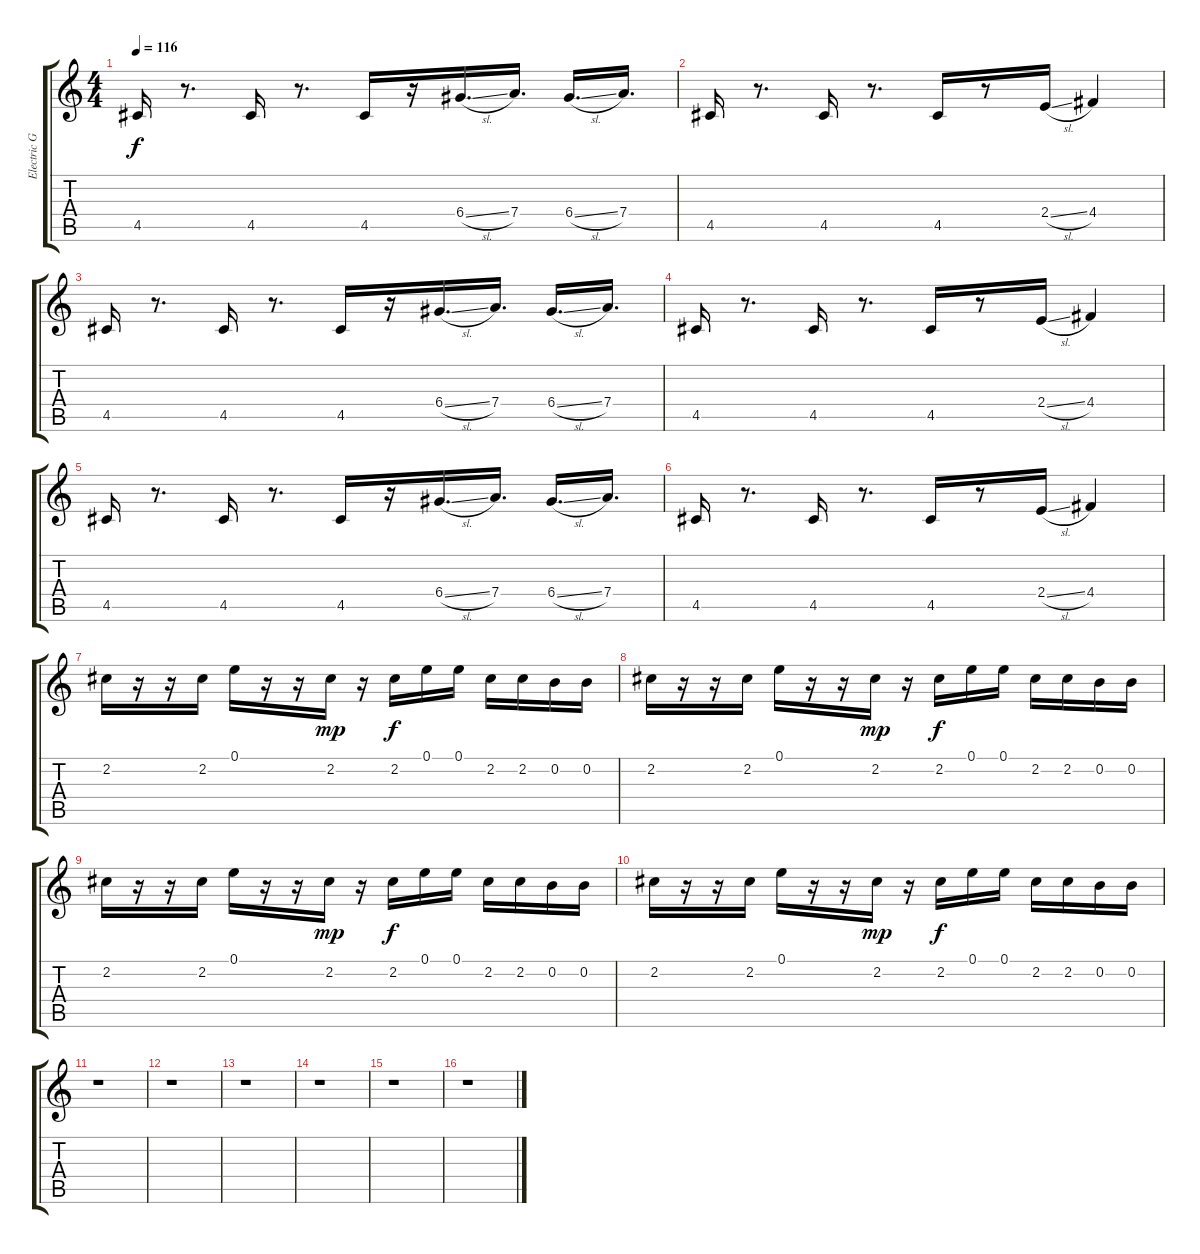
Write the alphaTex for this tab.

\track ("Electric Guitar" "Electric G") {instrument distortionguitar}
\staff {score tabs}
\tuning (E4 B3 G3 D3 A2 E2) {hide}
\ts (4 4)
\tempo 116
\clef g2
\ks c
4.5.16{dy f} r.8{d} 4.5.16 r.8{d} 4.5.16 r.16 6.4{sl}.16{d} 7.4.16{d} 6.4{sl}.16{d} 7.4.16{d} |
4.5.16 r.8{d} 4.5.16 r.8{d} 4.5.16 r.8 2.4{sl}.16 4.4.4 |
4.5.16 r.8{d} 4.5.16 r.8{d} 4.5.16 r.16 6.4{sl}.16{d} 7.4.16{d} 6.4{sl}.16{d} 7.4.16{d} |
4.5.16 r.8{d} 4.5.16 r.8{d} 4.5.16 r.8 2.4{sl}.16 4.4.4 |
4.5.16 r.8{d} 4.5.16 r.8{d} 4.5.16 r.16 6.4{sl}.16{d} 7.4.16{d} 6.4{sl}.16{d} 7.4.16{d} |
4.5.16 r.8{d} 4.5.16 r.8{d} 4.5.16 r.8 2.4{sl}.16 4.4.4 |
2.2.16{instrument electricguitarclean} r.16 r.16 2.2.16 0.1.16 r.16 r.16 2.2.16{dy mp} r.16 2.2.16{dy f} 0.1.16 0.1.16 2.2.16 2.2.16 0.2.16 0.2.16 |
2.2.16 r.16 r.16 2.2.16 0.1.16 r.16 r.16 2.2.16{dy mp} r.16 2.2.16{dy f} 0.1.16 0.1.16 2.2.16 2.2.16 0.2.16 0.2.16 |
2.2.16 r.16 r.16 2.2.16 0.1.16 r.16 r.16 2.2.16{dy mp} r.16 2.2.16{dy f} 0.1.16 0.1.16 2.2.16 2.2.16 0.2.16 0.2.16 |
2.2.16 r.16 r.16 2.2.16 0.1.16 r.16 r.16 2.2.16{dy mp} r.16 2.2.16{dy f} 0.1.16 0.1.16 2.2.16 2.2.16 0.2.16 0.2.16 |
r.1 |
r.1 |
r.1 |
r.1 |
r.1 |
r.1
